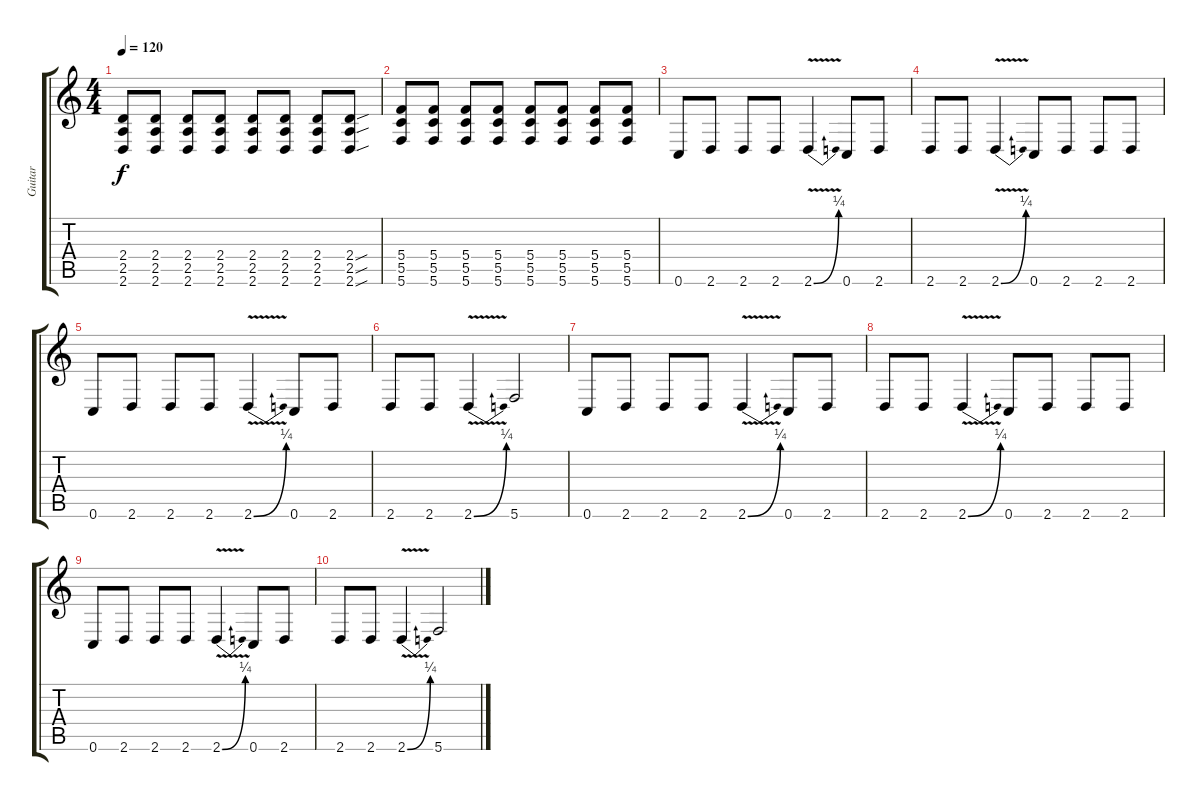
\track ("Guitar" "Guitar") {instrument overdrivenguitar}
\staff {score tabs}
\tuning (D4 A3 F3 C3 G2 C2) {hide}
\ts (4 4)
\tempo 120
\clef g2
\ks c
(2.4 2.5 2.6).8{dy f} (2.4 2.5 2.6).8 (2.4 2.5 2.6).8 (2.4 2.5 2.6).8 (2.4 2.5 2.6).8 (2.4 2.5 2.6).8 (2.4 2.5 2.6).8 (2.4{sou} 2.5{sou} 2.6{sou}).8 |
(5.4 5.5 5.6).8 (5.4 5.5 5.6).8 (5.4 5.5 5.6).8 (5.4 5.5 5.6).8 (5.4 5.5 5.6).8 (5.4 5.5 5.6).8 (5.4 5.5 5.6).8 (5.4 5.5 5.6).8 |
0.6.8 2.6.8 2.6.8 2.6.8 2.6{be (bend 0 0 60 1) v}.4 0.6.8 2.6.8 |
2.6.8 2.6.8 2.6{be (bend 0 0 60 1) v}.4 0.6.8 2.6.8 2.6.8 2.6.8 |
0.6.8 2.6.8 2.6.8 2.6.8 2.6{be (bend 0 0 60 1) v}.4 0.6.8 2.6.8 |
2.6.8 2.6.8 2.6{be (bend 0 0 60 1) v}.4 5.6.2 |
0.6.8 2.6.8 2.6.8 2.6.8 2.6{be (bend 0 0 60 1) v}.4 0.6.8 2.6.8 |
2.6.8 2.6.8 2.6{be (bend 0 0 60 1) v}.4 0.6.8 2.6.8 2.6.8 2.6.8 |
0.6.8 2.6.8 2.6.8 2.6.8 2.6{be (bend 0 0 60 1) v}.4 0.6.8 2.6.8 |
2.6.8 2.6.8 2.6{be (bend 0 0 60 1) v}.4 5.6.2
